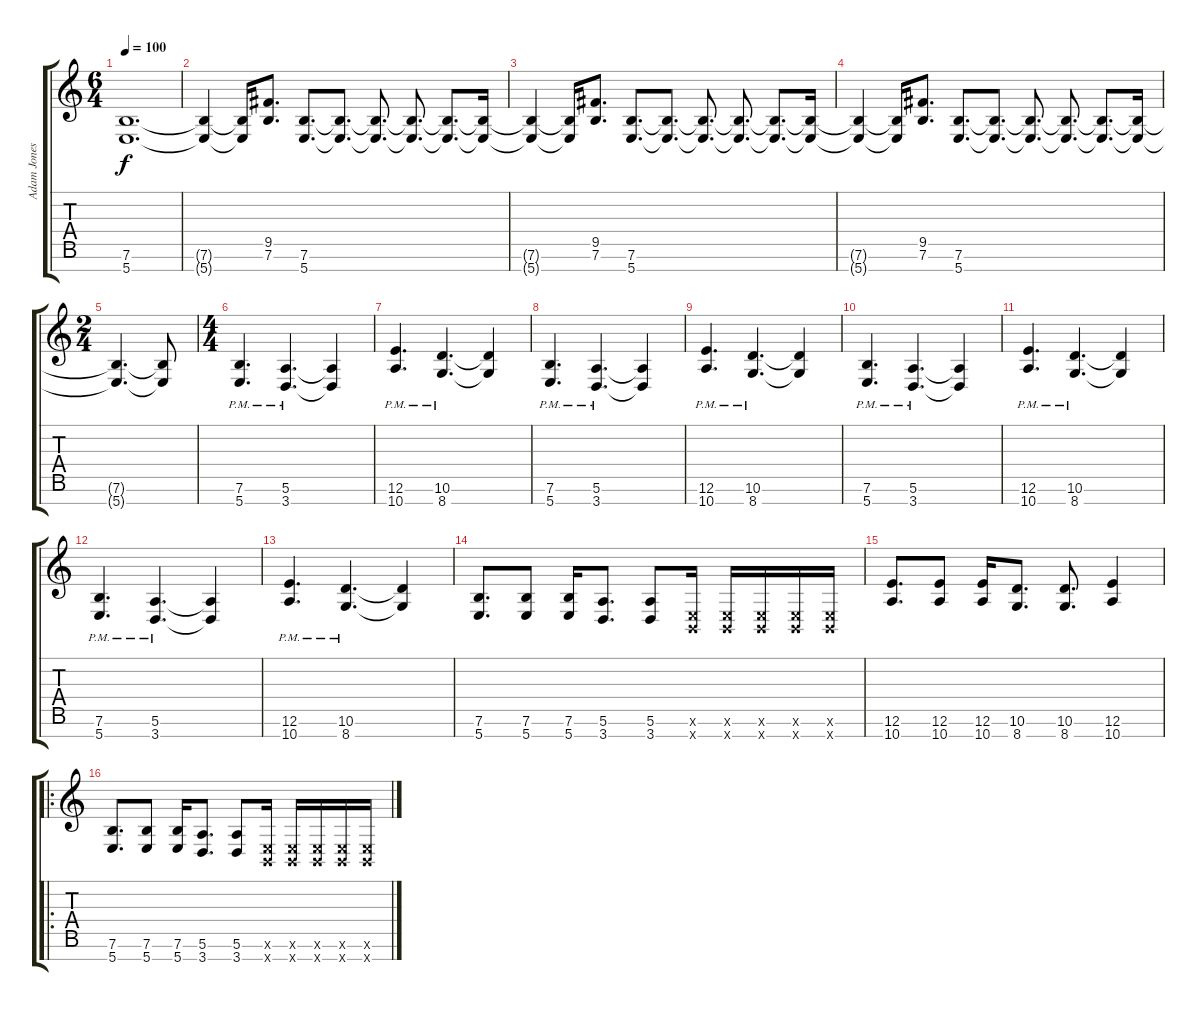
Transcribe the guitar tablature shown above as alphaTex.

\track ("Adam Jones (Left)" "Adam Jones") {instrument distortionguitar}
\staff {score tabs}
\tuning (E4 B3 G3 D3 A2 E2 B1) {hide}
\ts (6 4)
\tempo 100
\clef g2
\ks c
(7.6{t} 5.7{t}).1{d dy f} |
(7.6{t} 5.7{t}).4 (7.6{t} 5.7{t}).16 (9.5 7.6).8{d} (7.6 5.7).8{d} (7.6{t} 5.7{t}).8{d} (7.6{t} 5.7{t}).8{d} (7.6{t} 5.7{t}).8{d} (7.6{t} 5.7{t}).8{d} (7.6{t} 5.7{t}).16 |
(7.6{t} 5.7{t}).4 (7.6{t} 5.7{t}).16 (9.5 7.6).8{d} (7.6 5.7).8{d} (7.6{t} 5.7{t}).8{d} (7.6{t} 5.7{t}).8{d} (7.6{t} 5.7{t}).8{d} (7.6{t} 5.7{t}).8{d} (7.6{t} 5.7{t}).16 |
(7.6{t} 5.7{t}).4 (7.6{t} 5.7{t}).16 (9.5 7.6).8{d} (7.6 5.7).8{d} (7.6{t} 5.7{t}).8{d} (7.6{t} 5.7{t}).8{d} (7.6{t} 5.7{t}).8{d} (7.6{t} 5.7{t}).8{d} (7.6{t} 5.7{t}).16 |
\ts (2 4)
(7.6{t} 5.7{t}).4{d} (7.6{t} 5.7{t}).8 |
\ts (4 4)
(7.6{pm} 5.7{pm}).4{d} (5.6{pm} 3.7{pm}).4{d} (5.6{t} 3.7{t}).4 |
(12.6{pm} 10.7{pm}).4{d} (10.6{pm} 8.7{pm}).4{d} (10.6{t} 8.7{t}).4 |
(7.6{pm} 5.7{pm}).4{d} (5.6{pm} 3.7{pm}).4{d} (5.6{t} 3.7{t}).4 |
(12.6{pm} 10.7{pm}).4{d} (10.6{pm} 8.7{pm}).4{d} (10.6{t} 8.7{t}).4 |
(7.6{pm} 5.7{pm}).4{d} (5.6{pm} 3.7{pm}).4{d} (5.6{t} 3.7{t}).4 |
(12.6{pm} 10.7{pm}).4{d} (10.6{pm} 8.7{pm}).4{d} (10.6{t} 8.7{t}).4 |
(7.6{pm} 5.7{pm}).4{d} (5.6{pm} 3.7{pm}).4{d} (5.6{t} 3.7{t}).4 |
(12.6{pm} 10.7{pm}).4{d} (10.6{pm} 8.7{pm}).4{d} (10.6{t} 8.7{t}).4 |
(7.6 5.7).8{d} (7.6 5.7).8 (7.6 5.7).16 (5.6 3.7).8{d} (5.6 3.7).8 (0.6{x} 0.7{x}).16 (0.6{x} 0.7{x}).16 (0.6{x} 0.7{x}).16 (0.6{x} 0.7{x}).16 (0.6{x} 0.7{x}).16 |
(12.6 10.7).8{d} (12.6 10.7).8 (12.6 10.7).16 (10.6 8.7).8{d} (10.6 8.7).8{d} (12.6 10.7).4 |
\ro
(7.6 5.7).8{d} (7.6 5.7).8 (7.6 5.7).16 (5.6 3.7).8{d} (5.6 3.7).8 (0.6{x} 0.7{x}).16 (0.6{x} 0.7{x}).16 (0.6{x} 0.7{x}).16 (0.6{x} 0.7{x}).16 (0.6{x} 0.7{x}).16
